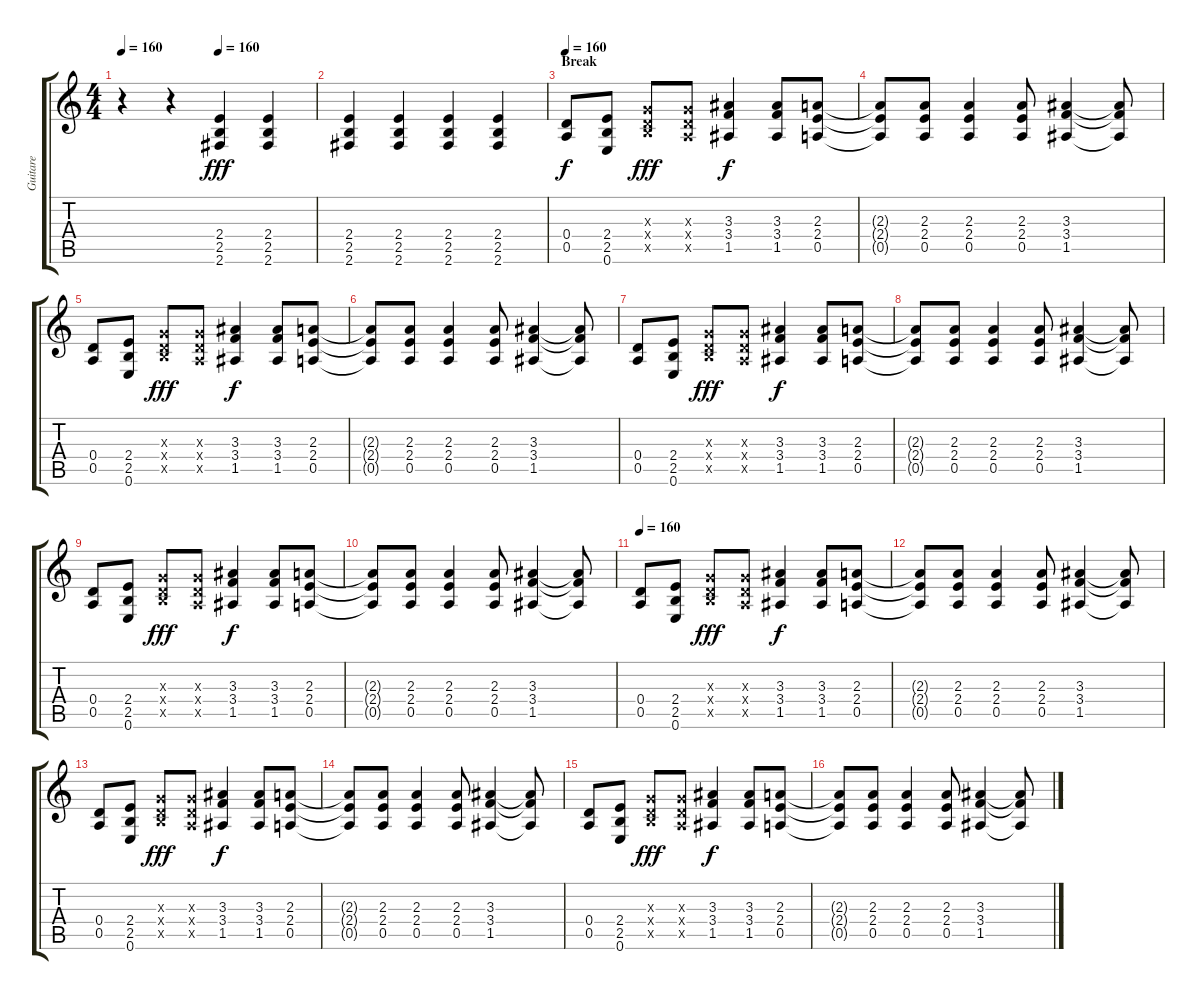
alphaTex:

\track ("Guitare" "Guitare") {instrument overdrivenguitar}
\staff {score tabs}
\tuning (E4 B3 G3 D3 A2 E2) {hide}
\ts (4 4)
\tempo 160
\tempo (160 0.5)
\clef g2
\ks c
r.4{dy f} r.4 (2.4 2.5 2.6).4{dy fff} (2.4 2.5 2.6).4 |
(2.4 2.5 2.6).4 (2.4 2.5 2.6).4 (2.4 2.5 2.6).4 (2.4 2.5 2.6).4 |
\section ("" "Break")
\tempo 160
(0.4 0.5).8{dy f} (2.4 2.5 0.6).8 (0.3{x} 0.4{x} 2.5{x}).8{dy fff} (0.3{x} 0.4{x} 0.5{x}).8 (3.3 3.4 1.5).4{dy f} (3.3 3.4 1.5).8 (2.3 2.4 0.5).8 |
(2.3{t} 2.4{t} 0.5{t}).8 (2.3 2.4 0.5).8 (2.3 2.4 0.5).4 (2.3 2.4 0.5).8 (3.3 3.4 1.5).4 (3.3{t} 3.4{t} 1.5{t}).8 |
(0.4 0.5).8 (2.4 2.5 0.6).8 (0.3{x} 0.4{x} 2.5{x}).8{dy fff} (0.3{x} 0.4{x} 0.5{x}).8 (3.3 3.4 1.5).4{dy f} (3.3 3.4 1.5).8 (2.3 2.4 0.5).8 |
(2.3{t} 2.4{t} 0.5{t}).8 (2.3 2.4 0.5).8 (2.3 2.4 0.5).4 (2.3 2.4 0.5).8 (3.3 3.4 1.5).4 (3.3{t} 3.4{t} 1.5{t}).8 |
(0.4 0.5).8 (2.4 2.5 0.6).8 (0.3{x} 0.4{x} 2.5{x}).8{dy fff} (0.3{x} 0.4{x} 0.5{x}).8 (3.3 3.4 1.5).4{dy f} (3.3 3.4 1.5).8 (2.3 2.4 0.5).8 |
(2.3{t} 2.4{t} 0.5{t}).8 (2.3 2.4 0.5).8 (2.3 2.4 0.5).4 (2.3 2.4 0.5).8 (3.3 3.4 1.5).4 (3.3{t} 3.4{t} 1.5{t}).8 |
(0.4 0.5).8 (2.4 2.5 0.6).8 (0.3{x} 0.4{x} 2.5{x}).8{dy fff} (0.3{x} 0.4{x} 0.5{x}).8 (3.3 3.4 1.5).4{dy f} (3.3 3.4 1.5).8 (2.3 2.4 0.5).8 |
(2.3{t} 2.4{t} 0.5{t}).8 (2.3 2.4 0.5).8 (2.3 2.4 0.5).4 (2.3 2.4 0.5).8 (3.3 3.4 1.5).4 (3.3{t} 3.4{t} 1.5{t}).8 |
\tempo 160
(0.4 0.5).8 (2.4 2.5 0.6).8 (0.3{x} 0.4{x} 2.5{x}).8{dy fff} (0.3{x} 0.4{x} 0.5{x}).8 (3.3 3.4 1.5).4{dy f} (3.3 3.4 1.5).8 (2.3 2.4 0.5).8 |
(2.3{t} 2.4{t} 0.5{t}).8 (2.3 2.4 0.5).8 (2.3 2.4 0.5).4 (2.3 2.4 0.5).8 (3.3 3.4 1.5).4 (3.3{t} 3.4{t} 1.5{t}).8 |
(0.4 0.5).8 (2.4 2.5 0.6).8 (0.3{x} 0.4{x} 2.5{x}).8{dy fff} (0.3{x} 0.4{x} 0.5{x}).8 (3.3 3.4 1.5).4{dy f} (3.3 3.4 1.5).8 (2.3 2.4 0.5).8 |
(2.3{t} 2.4{t} 0.5{t}).8 (2.3 2.4 0.5).8 (2.3 2.4 0.5).4 (2.3 2.4 0.5).8 (3.3 3.4 1.5).4 (3.3{t} 3.4{t} 1.5{t}).8 |
(0.4 0.5).8 (2.4 2.5 0.6).8 (0.3{x} 0.4{x} 2.5{x}).8{dy fff} (0.3{x} 0.4{x} 0.5{x}).8 (3.3 3.4 1.5).4{dy f} (3.3 3.4 1.5).8 (2.3 2.4 0.5).8 |
(2.3{t} 2.4{t} 0.5{t}).8 (2.3 2.4 0.5).8 (2.3 2.4 0.5).4 (2.3 2.4 0.5).8 (3.3 3.4 1.5).4 (3.3{t} 3.4{t} 1.5{t}).8
